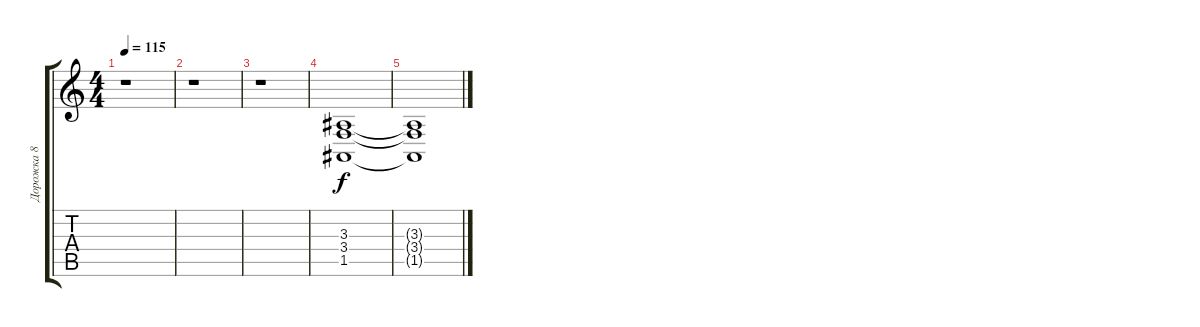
\track ("Дорожка 8" "Дорожка 8") {instrument pad2warm}
\staff {score tabs}
\tuning (E4 B3 G3 D3 A2 E2) {hide}
\ts (4 4)
\tempo 115
\clef g2
\ks c
r.1{dy f} |
r.1 |
r.1 |
(3.3 3.4 1.5).1 |
(3.3{t} 3.4{t} 1.5{t}).1
